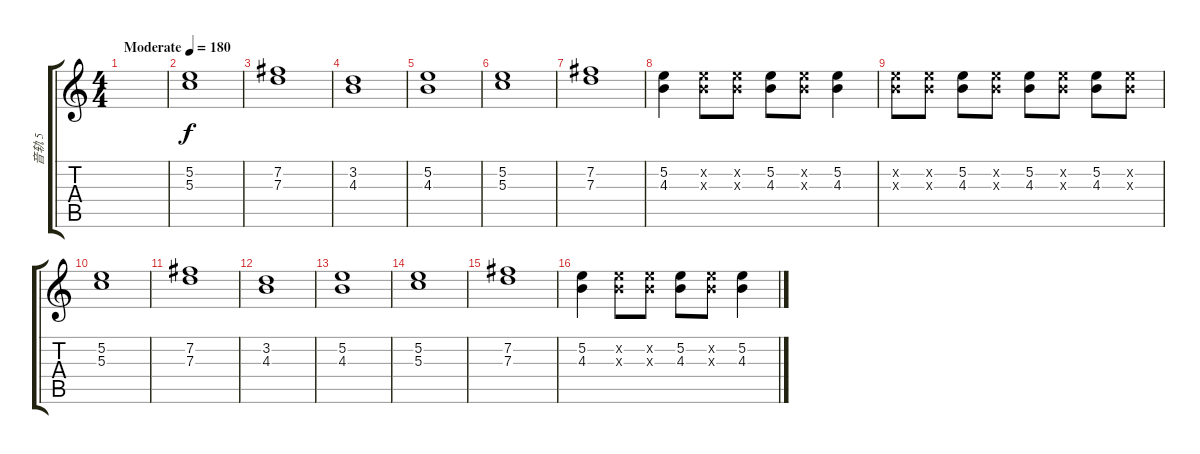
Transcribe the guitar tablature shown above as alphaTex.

\track ("音轨 5" "音轨 5") {instrument overdrivenguitar}
\staff {score tabs}
\tuning (E4 B3 G3 D3 A2 E2) {hide}
\ts (4 4)
\tempo (180 "Moderate")
\clef g2
\ks c
|
(5.2 5.3).1 |
(7.2 7.3).1 |
(3.2 4.3).1 |
(5.2 4.3).1 |
(5.2 5.3).1 |
(7.2 7.3).1 |
(5.2 4.3).4 (5.2{x} 4.3{x}).8 (5.2{x} 4.3{x}).8 (5.2 4.3).8 (5.2{x} 4.3{x}).8 (5.2 4.3).4 |
(5.2{x} 4.3{x}).8 (5.2{x} 4.3{x}).8 (5.2 4.3).8 (5.2{x} 4.3{x}).8 (5.2 4.3).8 (5.2{x} 4.3{x}).8 (5.2 4.3).8 (5.2{x} 4.3{x}).8 |
(5.2 5.3).1 |
(7.2 7.3).1 |
(3.2 4.3).1 |
(5.2 4.3).1 |
(5.2 5.3).1 |
(7.2 7.3).1 |
(5.2 4.3).4 (5.2{x} 4.3{x}).8 (5.2{x} 4.3{x}).8 (5.2 4.3).8 (5.2{x} 4.3{x}).8 (5.2 4.3).4
